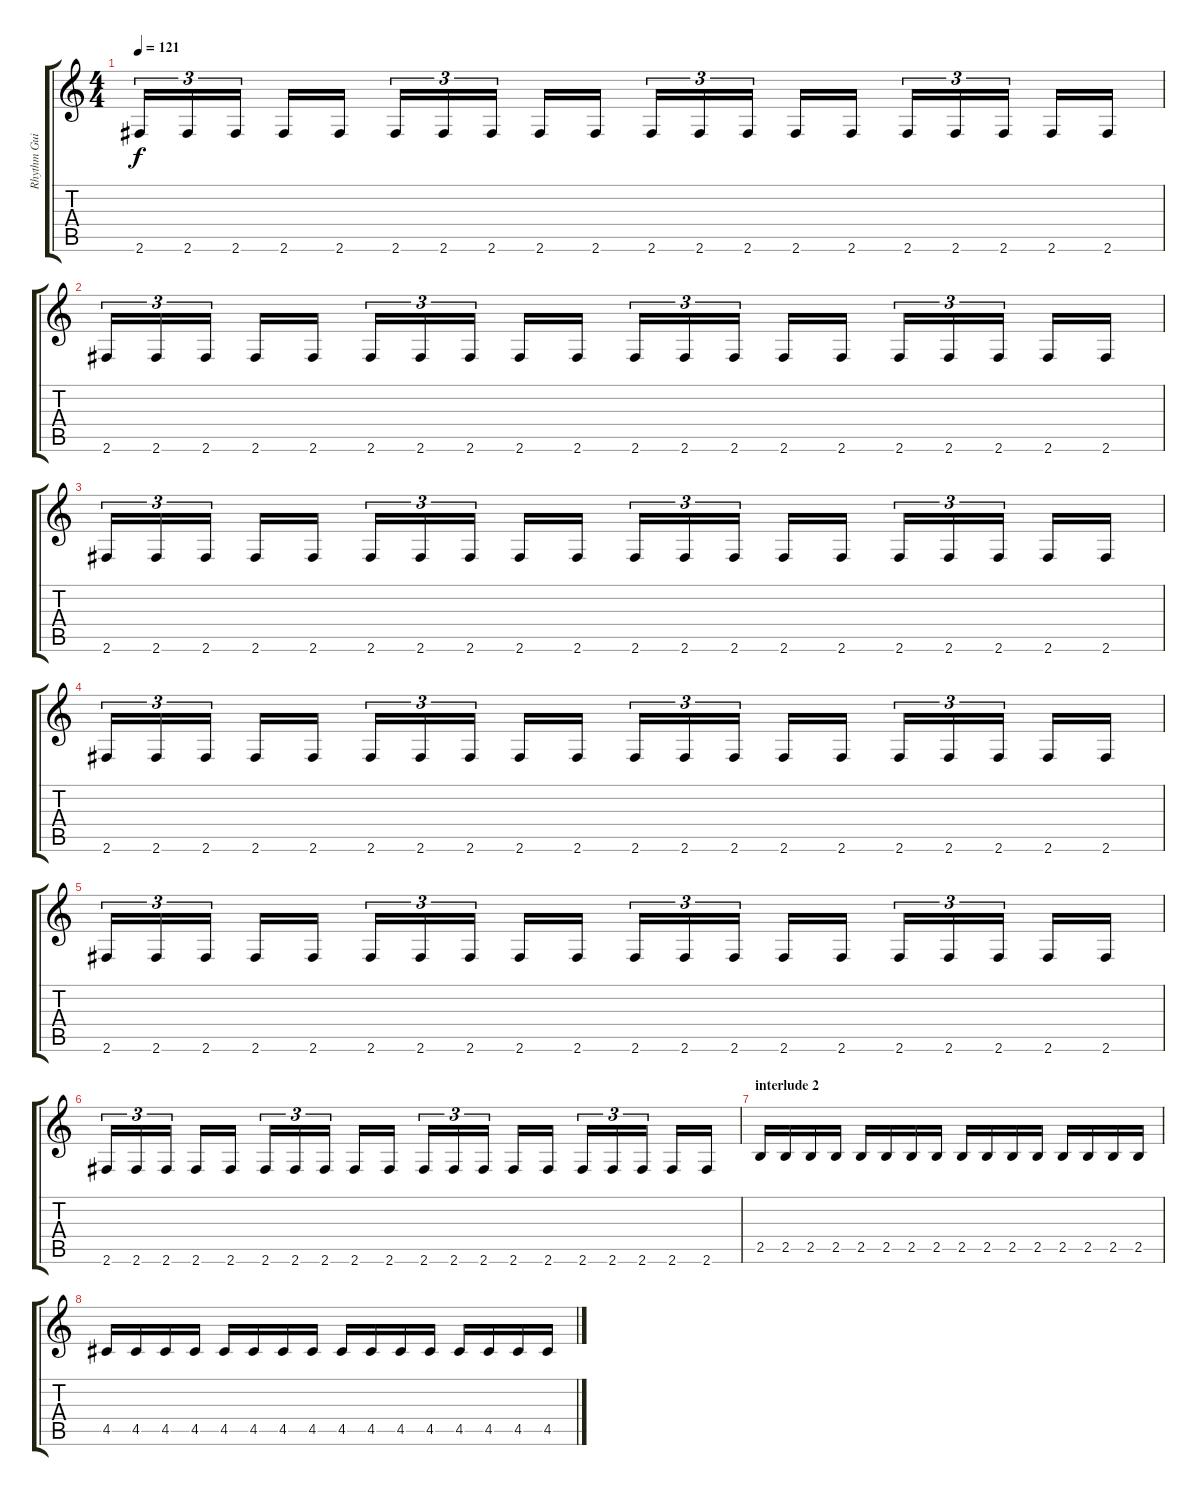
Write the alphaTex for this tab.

\track ("Rhythm Guitar" "Rhythm Gui") {instrument distortionguitar}
\staff {score tabs}
\tuning (E4 B3 G3 D3 A2 E2) {hide}
\ts (4 4)
\tempo 121
\clef g2
\ks c
2.6.16{tu (3 2) dy f} 2.6.16{tu (3 2)} 2.6.16{tu (3 2)} 2.6.16 2.6.16 2.6.16{tu (3 2)} 2.6.16{tu (3 2)} 2.6.16{tu (3 2)} 2.6.16 2.6.16 2.6.16{tu (3 2)} 2.6.16{tu (3 2)} 2.6.16{tu (3 2)} 2.6.16 2.6.16 2.6.16{tu (3 2)} 2.6.16{tu (3 2)} 2.6.16{tu (3 2)} 2.6.16 2.6.16 |
2.6.16{tu (3 2)} 2.6.16{tu (3 2)} 2.6.16{tu (3 2)} 2.6.16 2.6.16 2.6.16{tu (3 2)} 2.6.16{tu (3 2)} 2.6.16{tu (3 2)} 2.6.16 2.6.16 2.6.16{tu (3 2)} 2.6.16{tu (3 2)} 2.6.16{tu (3 2)} 2.6.16 2.6.16 2.6.16{tu (3 2)} 2.6.16{tu (3 2)} 2.6.16{tu (3 2)} 2.6.16 2.6.16 |
2.6.16{tu (3 2)} 2.6.16{tu (3 2)} 2.6.16{tu (3 2)} 2.6.16 2.6.16 2.6.16{tu (3 2)} 2.6.16{tu (3 2)} 2.6.16{tu (3 2)} 2.6.16 2.6.16 2.6.16{tu (3 2)} 2.6.16{tu (3 2)} 2.6.16{tu (3 2)} 2.6.16 2.6.16 2.6.16{tu (3 2)} 2.6.16{tu (3 2)} 2.6.16{tu (3 2)} 2.6.16 2.6.16 |
2.6.16{tu (3 2)} 2.6.16{tu (3 2)} 2.6.16{tu (3 2)} 2.6.16 2.6.16 2.6.16{tu (3 2)} 2.6.16{tu (3 2)} 2.6.16{tu (3 2)} 2.6.16 2.6.16 2.6.16{tu (3 2)} 2.6.16{tu (3 2)} 2.6.16{tu (3 2)} 2.6.16 2.6.16 2.6.16{tu (3 2)} 2.6.16{tu (3 2)} 2.6.16{tu (3 2)} 2.6.16 2.6.16 |
2.6.16{tu (3 2)} 2.6.16{tu (3 2)} 2.6.16{tu (3 2)} 2.6.16 2.6.16 2.6.16{tu (3 2)} 2.6.16{tu (3 2)} 2.6.16{tu (3 2)} 2.6.16 2.6.16 2.6.16{tu (3 2)} 2.6.16{tu (3 2)} 2.6.16{tu (3 2)} 2.6.16 2.6.16 2.6.16{tu (3 2)} 2.6.16{tu (3 2)} 2.6.16{tu (3 2)} 2.6.16 2.6.16 |
2.6.16{tu (3 2)} 2.6.16{tu (3 2)} 2.6.16{tu (3 2)} 2.6.16 2.6.16 2.6.16{tu (3 2)} 2.6.16{tu (3 2)} 2.6.16{tu (3 2)} 2.6.16 2.6.16 2.6.16{tu (3 2)} 2.6.16{tu (3 2)} 2.6.16{tu (3 2)} 2.6.16 2.6.16 2.6.16{tu (3 2)} 2.6.16{tu (3 2)} 2.6.16{tu (3 2)} 2.6.16 2.6.16 |
\section ("" "interlude 2")
2.5.16 2.5.16 2.5.16 2.5.16 2.5.16 2.5.16 2.5.16 2.5.16 2.5.16 2.5.16 2.5.16 2.5.16 2.5.16 2.5.16 2.5.16 2.5.16 |
4.5.16 4.5.16 4.5.16 4.5.16 4.5.16 4.5.16 4.5.16 4.5.16 4.5.16 4.5.16 4.5.16 4.5.16 4.5.16 4.5.16 4.5.16 4.5.16
